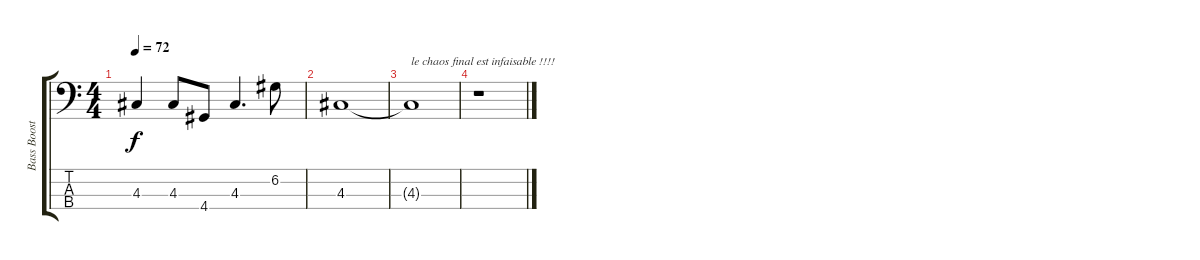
\track ("Bass Boost" "Bass Boost") {instrument electricbassfinger}
\staff {score tabs}
\tuning (G2 D2 A1 E1) {hide}
\ts (4 4)
\tempo 72
\clef f4
\ks c
4.3.4{dy f} 4.3.8 4.4.8 4.3.4{d} 6.2.8 |
4.3.1 |
4.3{t}.1{txt "le chaos final est infaisable !!!!"} |
r.1
